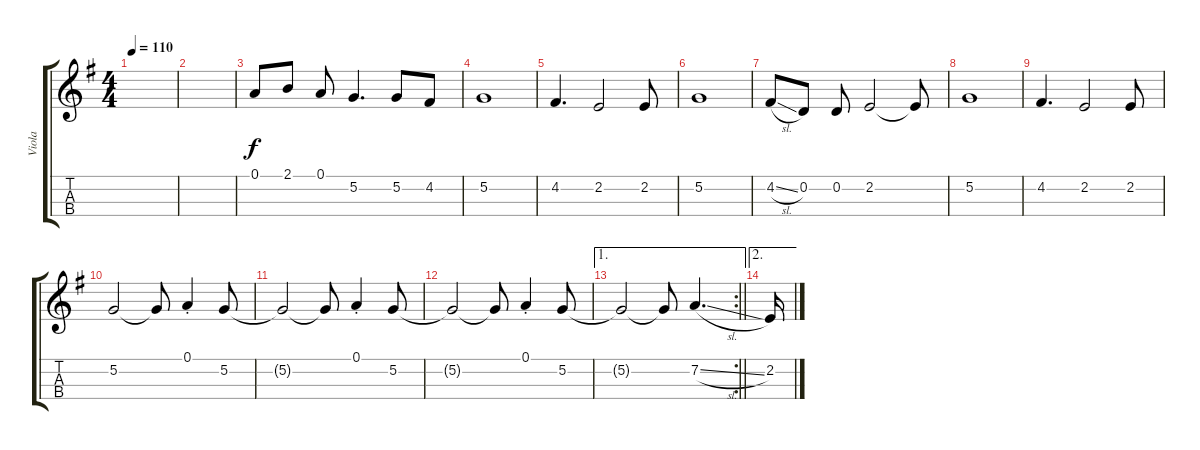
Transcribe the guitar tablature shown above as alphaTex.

\track ("Viola" "Viola") {instrument viola}
\staff {score tabs}
\tuning (A4 D4 G3 C3) {hide}
\ts (4 4)
\tempo 110
\clef g2
\ks eminor
|
|
0.1.8 2.1.8 0.1.8 5.2.4{d} 5.2.8 4.2.8 |
5.2.1 |
4.2.4{d} 2.2.2 2.2.8 |
5.2.1 |
4.2{sl}.8 0.2.8 0.2.8 2.2.2 2.2{t}.8 |
5.2.1 |
4.2.4{d} 2.2.2 2.2.8 |
5.2.2 5.2{t}.8 0.1{st}.4 5.2.8 |
5.2{t}.2 5.2{t}.8 0.1{st}.4 5.2.8 |
5.2{t}.2 5.2{t}.8 0.1{st}.4 5.2.8 |
\ae 1
\rc 2
\barLineRight lightlight
5.2{t}.2 5.2{t}.8 7.2{sl}.4{d} |
\ae 2
2.2.16
